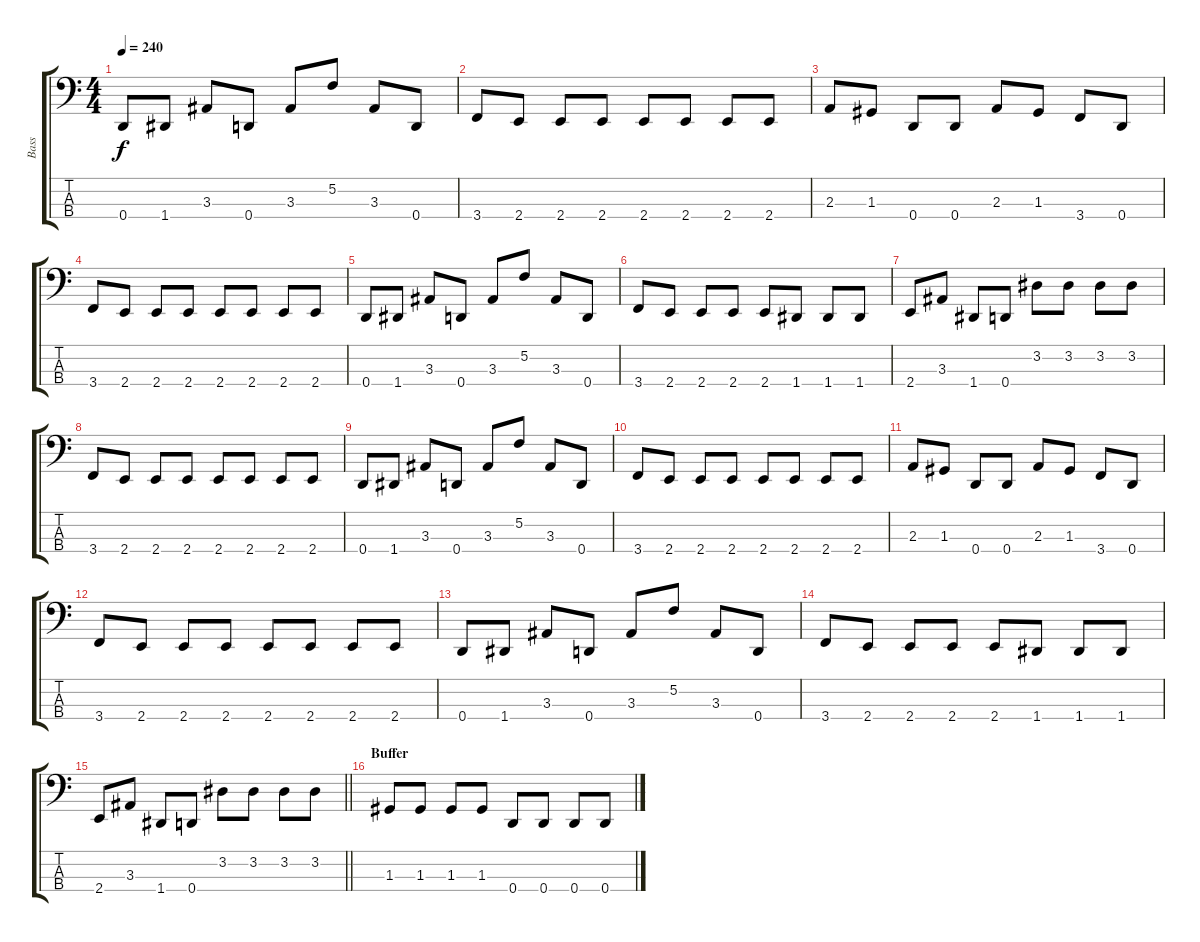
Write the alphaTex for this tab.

\track ("Bass" "Bass") {instrument electricbasspick}
\staff {score tabs}
\tuning (F2 C2 G1 D1) {hide}
\ts (4 4)
\tempo 240
\clef f4
\ks c
0.4.8{dy f} 1.4.8 3.3.8 0.4.8 3.3.8 5.2.8 3.3.8 0.4.8 |
3.4.8 2.4.8 2.4.8 2.4.8 2.4.8 2.4.8 2.4.8 2.4.8 |
2.3.8 1.3.8 0.4.8 0.4.8 2.3.8 1.3.8 3.4.8 0.4.8 |
3.4.8 2.4.8 2.4.8 2.4.8 2.4.8 2.4.8 2.4.8 2.4.8 |
0.4.8 1.4.8 3.3.8 0.4.8 3.3.8 5.2.8 3.3.8 0.4.8 |
3.4.8 2.4.8 2.4.8 2.4.8 2.4.8 1.4.8 1.4.8 1.4.8 |
2.4.8 3.3.8 1.4.8 0.4.8 3.2.8 3.2.8 3.2.8 3.2.8 |
3.4.8 2.4.8 2.4.8 2.4.8 2.4.8 2.4.8 2.4.8 2.4.8 |
0.4.8 1.4.8 3.3.8 0.4.8 3.3.8 5.2.8 3.3.8 0.4.8 |
3.4.8 2.4.8 2.4.8 2.4.8 2.4.8 2.4.8 2.4.8 2.4.8 |
2.3.8 1.3.8 0.4.8 0.4.8 2.3.8 1.3.8 3.4.8 0.4.8 |
3.4.8 2.4.8 2.4.8 2.4.8 2.4.8 2.4.8 2.4.8 2.4.8 |
0.4.8 1.4.8 3.3.8 0.4.8 3.3.8 5.2.8 3.3.8 0.4.8 |
3.4.8 2.4.8 2.4.8 2.4.8 2.4.8 1.4.8 1.4.8 1.4.8 |
\barLineRight lightlight
2.4.8 3.3.8 1.4.8 0.4.8 3.2.8 3.2.8 3.2.8 3.2.8 |
\section ("" "Buffer")
1.3.8 1.3.8 1.3.8 1.3.8 0.4.8 0.4.8 0.4.8 0.4.8
